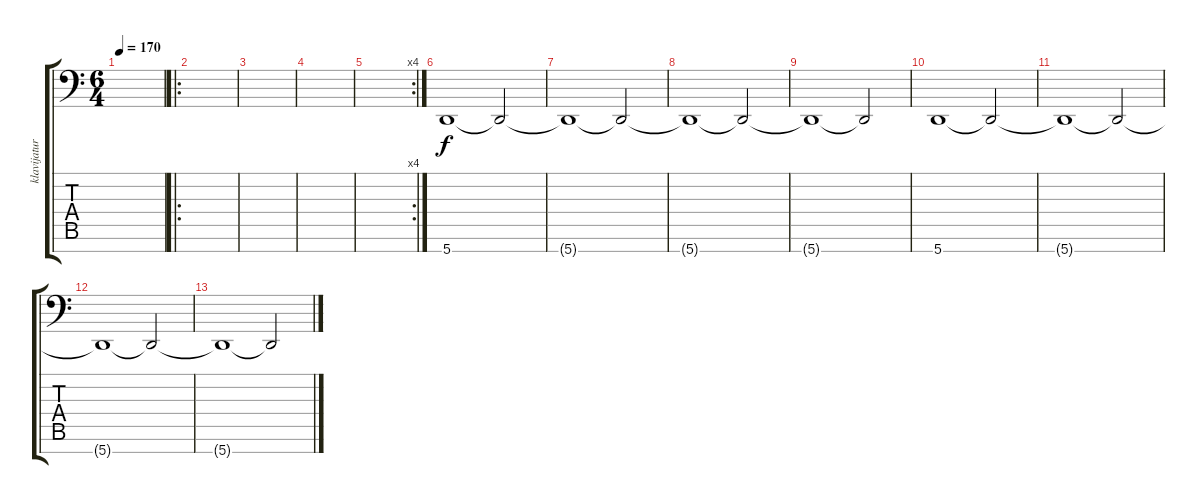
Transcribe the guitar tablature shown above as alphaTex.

\track ("klavijatura 2" "klavijatur") {instrument stringensemble1}
\staff {score tabs}
\tuning (E4 B3 G3 D3 A2 E2 A1) {hide}
\ts (6 4)
\tempo 170
\clef f4
\ks c
|
\ro
|
|
|
\rc 4
|
5.7.1 5.7{t}.2 |
5.7{t}.1 5.7{t}.2 |
5.7{t}.1 5.7{t}.2 |
5.7{t}.1 5.7{t}.2 |
5.7.1 5.7{t}.2 |
5.7{t}.1 5.7{t}.2 |
5.7{t}.1 5.7{t}.2 |
5.7{t}.1 5.7{t}.2
